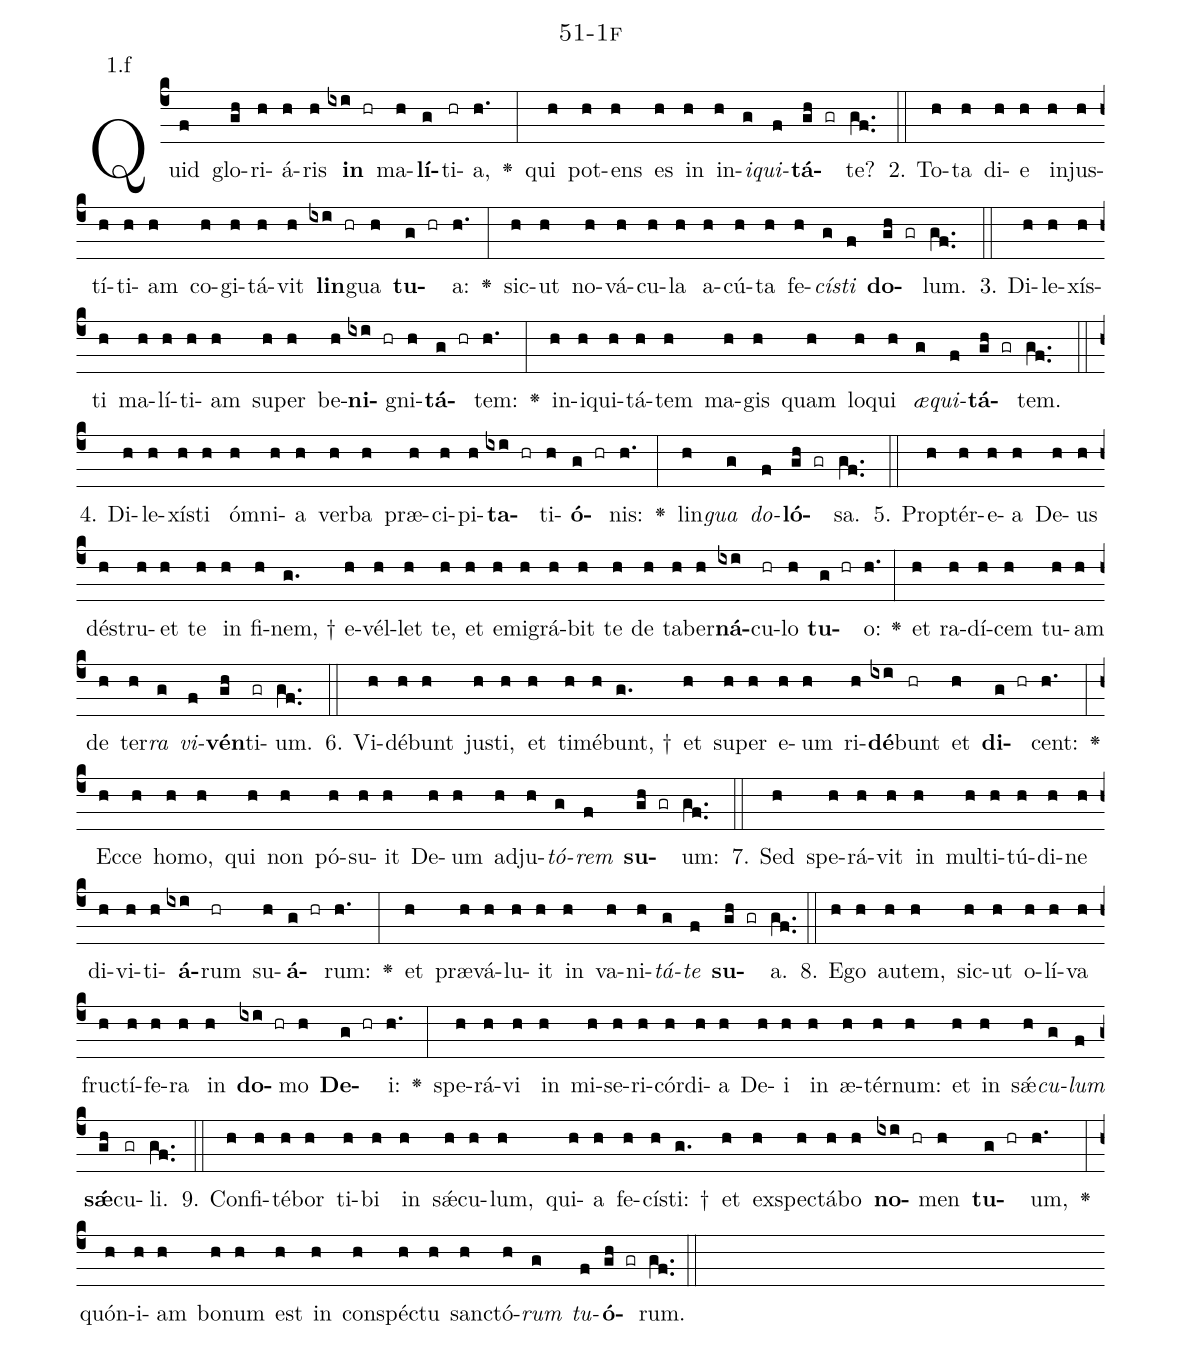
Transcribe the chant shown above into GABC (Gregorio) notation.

name: 51-1f;
annotation: 1.f;
%%
(c4)Quid(f) glo(gh)ri(h)á(h)ris(h) <b>in</b>(ixi hr) ma(h)<b>lí</b>(g)ti(hr)a,(h.) <v>\greheightstar</v>(:) qui(h) pot(h)ens(h) es(h) in(h) in(h)<i>i</i>(g)<i>qui</i>(f)<b>tá</b>(gh gr)te?(gf..) (::)
2. To(h)ta(h) di(h)e(h) in(h)jus(h)tí(h)ti(h)am(h) co(h)gi(h)tá(h)vit(h) <b>lin</b>(ixi hr)gua(h) <b>tu</b>(g hr)a:(h.) <v>\greheightstar</v>(:) sic(h)ut(h) no(h)vá(h)cu(h)la(h) a(h)cú(h)ta(h) fe(h)<i>cís</i>(g)<i>ti</i>(f) <b>do</b>(gh gr)lum.(gf..) (::)
3. Di(h)le(h)xís(h)ti(h) ma(h)lí(h)ti(h)am(h) su(h)per(h) be(h)<b>ni</b>(ixi hr)gni(h)<b>tá</b>(g hr)tem:(h.) <v>\greheightstar</v>(:) in(h)i(h)qui(h)tá(h)tem(h) ma(h)gis(h) quam(h) lo(h)qui(h) <i>æ</i>(g)<i>qui</i>(f)<b>tá</b>(gh gr)tem.(gf..) (::)
4. Di(h)le(h)xís(h)ti(h) óm(h)ni(h)a(h) ver(h)ba(h) præ(h)ci(h)pi(h)<b>ta</b>(ixi hr)ti(h)<b>ó</b>(g hr)nis:(h.) <v>\greheightstar</v>(:) lin(h)<i>gua</i>(g) <i>do</i>(f)<b>ló</b>(gh gr)sa.(gf..) (::)
5. Prop(h)tér(h)e(h)a(h) De(h)us(h) dé(h)stru(h)et(h) te(h) in(h) fi(h)nem, †(g.) e(h)vél(h)let(h) te,(h) et(h) e(h)mi(h)grá(h)bit(h) te(h) de(h) ta(h)ber(h)<b>ná</b>(ixi)cu(hr)lo(h) <b>tu</b>(g hr)o:(h.) <v>\greheightstar</v>(:) et(h) ra(h)dí(h)cem(h) tu(h)am(h) de(h) ter(h)<i>ra</i>(g) <i>vi</i>(f)<b>vén</b>(gh)ti(gr)um.(gf..) (::)
6. Vi(h)dé(h)bunt(h) jus(h)ti,(h) et(h) ti(h)mé(h)bunt, †(g.) et(h) su(h)per(h) e(h)um(h) ri(h)<b>dé</b>(ixi)bunt(hr) et(h) <b>di</b>(g hr)cent:(h.) <v>\greheightstar</v>(:) Ec(h)ce(h) ho(h)mo,(h) qui(h) non(h) pó(h)su(h)it(h) De(h)um(h) ad(h)ju(h)<i>tó</i>(g)<i>rem</i>(f) <b>su</b>(gh gr)um:(gf..) (::)
7. Sed(h) spe(h)rá(h)vit(h) in(h) mul(h)ti(h)tú(h)di(h)ne(h) di(h)vi(h)ti(h)<b>á</b>(ixi)rum(hr) su(h)<b>á</b>(g hr)rum:(h.) <v>\greheightstar</v>(:) et(h) præ(h)vá(h)lu(h)it(h) in(h) va(h)ni(h)<i>tá</i>(g)<i>te</i>(f) <b>su</b>(gh gr)a.(gf..) (::)
8. E(h)go(h) au(h)tem,(h) sic(h)ut(h) o(h)lí(h)va(h) fruc(h)tí(h)fe(h)ra(h) in(h) <b>do</b>(ixi hr)mo(h) <b>De</b>(g hr)i:(h.) <v>\greheightstar</v>(:) spe(h)rá(h)vi(h) in(h) mi(h)se(h)ri(h)cór(h)di(h)a(h) De(h)i(h) in(h) æ(h)tér(h)num:(h) et(h) in(h) sǽ(h)<i>cu</i>(g)<i>lum</i>(f) <b>sǽ</b>(gh)cu(gr)li.(gf..) (::)
9. Con(h)fi(h)té(h)bor(h) ti(h)bi(h) in(h) sǽ(h)cu(h)lum,(h) qui(h)a(h) fe(h)cís(h)ti: †(g.) et(h) ex(h)spec(h)tá(h)bo(h) <b>no</b>(ixi hr)men(h) <b>tu</b>(g hr)um,(h.) <v>\greheightstar</v>(:) quón(h)i(h)am(h) bo(h)num(h) est(h) in(h) con(h)spéc(h)tu(h) sanc(h)tó(h)<i>rum</i>(g) <i>tu</i>(f)<b>ó</b>(gh gr)rum.(gf..) (::)
